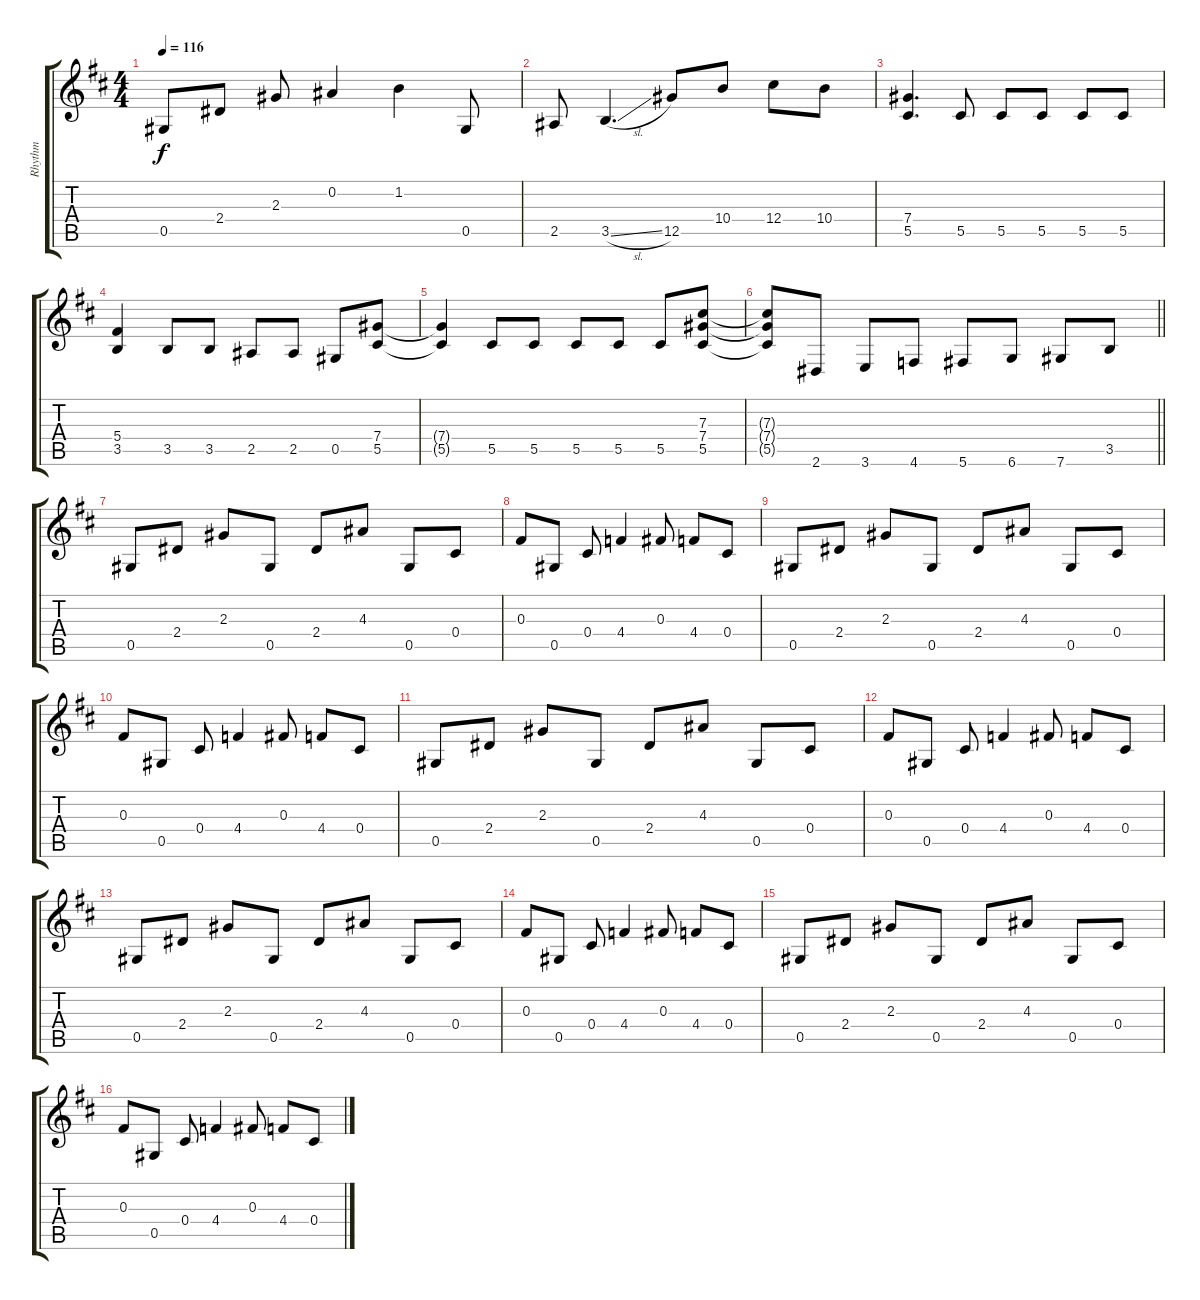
\track ("Rhythm" "Rhythm") {instrument overdrivenguitar}
\staff {score tabs}
\tuning (Eb4 Bb3 Gb3 Db3 Ab2 Db2) {hide}
\ts (4 4)
\tempo 116
\clef g2
\ks d
0.5.8{dy f} 2.4.8 2.3.8 0.2.4 1.2.4 0.5.8 |
2.5.8 3.5{sl}.4{d} 12.5.8 10.4.8 12.4.8 10.4.8 |
(7.4 5.5).4{d} 5.5.8 5.5.8 5.5.8 5.5.8 5.5.8 |
(5.4 3.5).4 3.5.8 3.5.8 2.5.8 2.5.8 0.5.8 (7.4 5.5).8 |
(7.4{t} 5.5{t}).4 5.5.8 5.5.8 5.5.8 5.5.8 5.5.8 (7.3 7.4 5.5).8 |
\barLineRight lightlight
(7.3{t} 7.4{t} 5.5{t}).8 2.6.8 3.6.8 4.6.8 5.6.8 6.6.8 7.6.8 3.5.8 |
0.5.8 2.4.8 2.3.8 0.5.8 2.4.8 4.3.8 0.5.8 0.4.8 |
0.3.8 0.5.8 0.4.8 4.4.4 0.3.8 4.4.8 0.4.8 |
0.5.8 2.4.8 2.3.8 0.5.8 2.4.8 4.3.8 0.5.8 0.4.8 |
0.3.8 0.5.8 0.4.8 4.4.4 0.3.8 4.4.8 0.4.8 |
0.5.8 2.4.8 2.3.8 0.5.8 2.4.8 4.3.8 0.5.8 0.4.8 |
0.3.8 0.5.8 0.4.8 4.4.4 0.3.8 4.4.8 0.4.8 |
0.5.8 2.4.8 2.3.8 0.5.8 2.4.8 4.3.8 0.5.8 0.4.8 |
0.3.8 0.5.8 0.4.8 4.4.4 0.3.8 4.4.8 0.4.8 |
0.5.8 2.4.8 2.3.8 0.5.8 2.4.8 4.3.8 0.5.8 0.4.8 |
0.3.8 0.5.8 0.4.8 4.4.4 0.3.8 4.4.8 0.4.8
